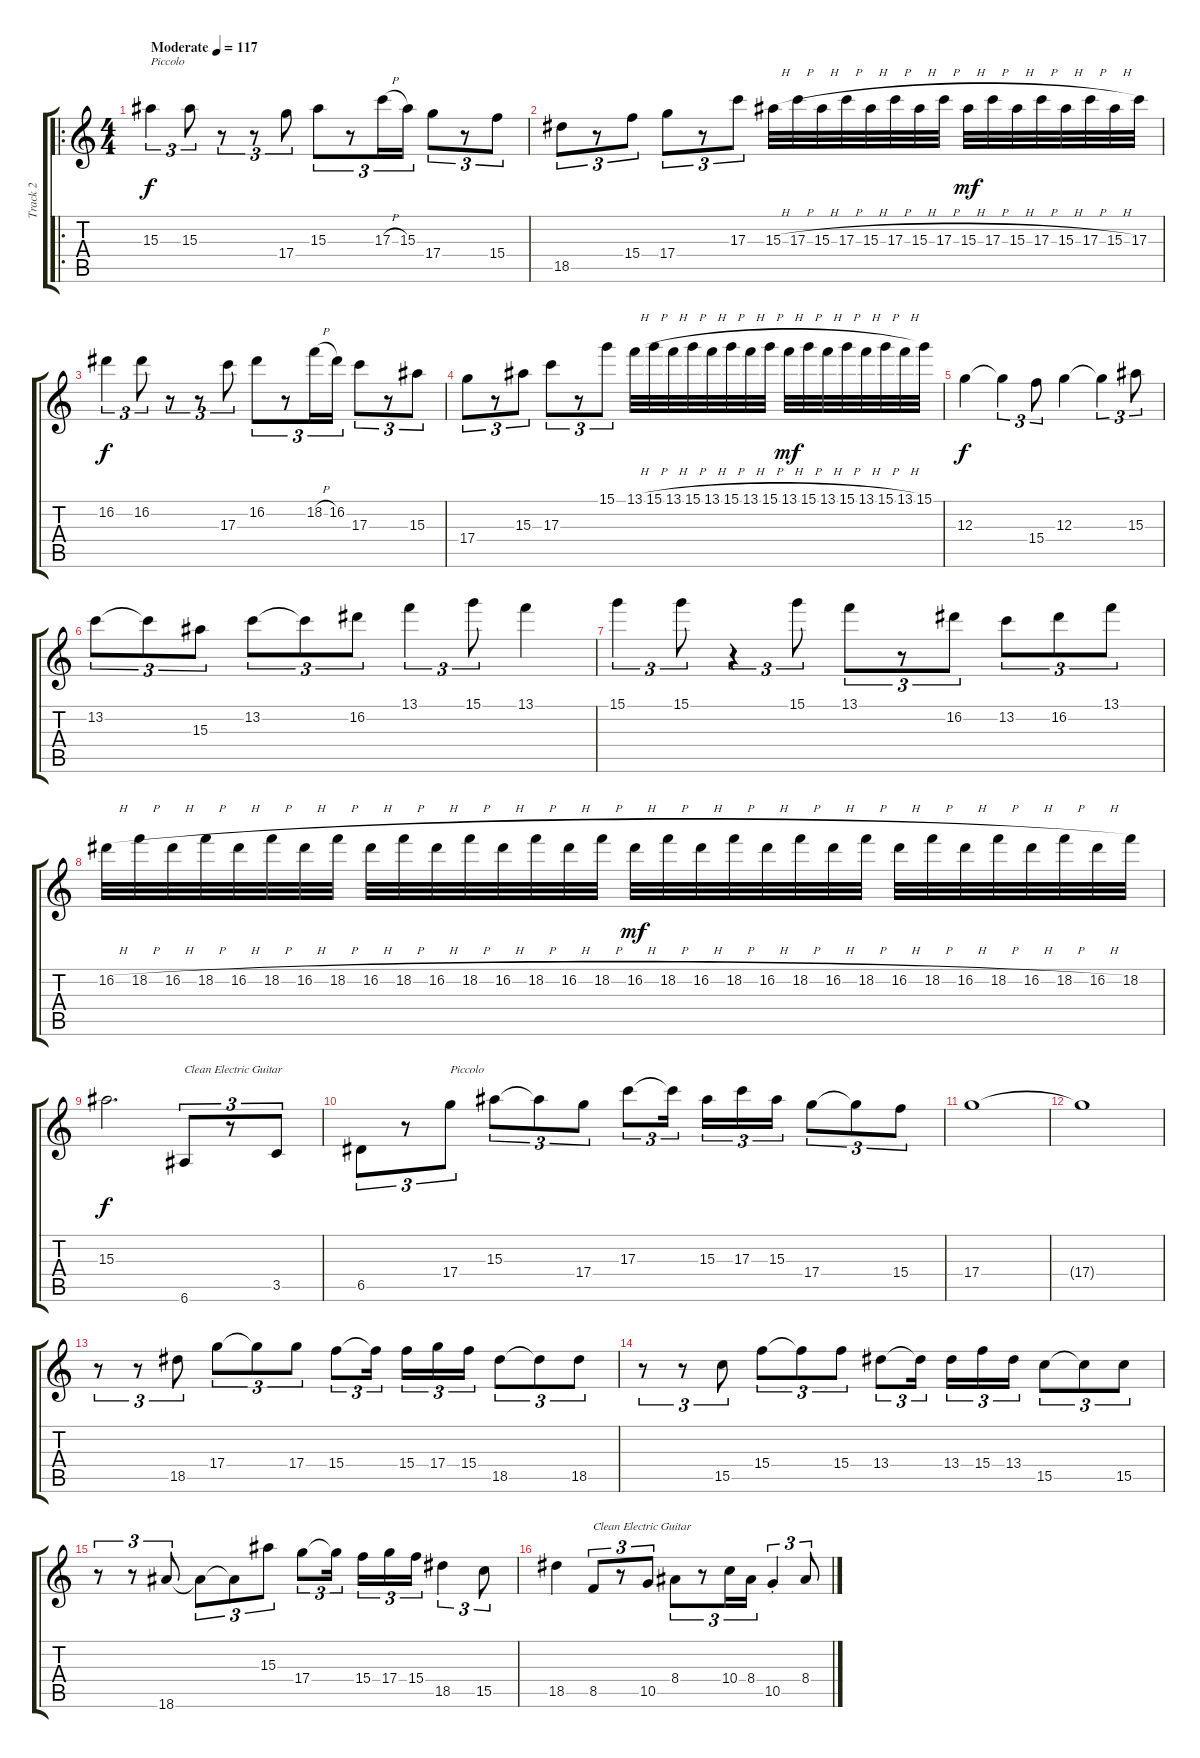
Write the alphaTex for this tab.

\track ("Track 2" "Track 2") {instrument piccolo}
\staff {score tabs}
\tuning (E5 B4 G4 D4 A3 E3) {hide}
\ro
\ts (4 4)
\tempo (117 "Moderate")
\clef g2
\ks c
15.3.4{tu (3 2) txt "Piccolo" dy f instrument piccolo} 15.3.8{tu (3 2)} r.8{tu (3 2)} r.8{tu (3 2)} 17.4.8{tu (3 2)} 15.3.8{tu (3 2)} r.8{tu (3 2)} 17.3{h}.16{tu (3 2)} 15.3.16{tu (3 2)} 17.4.8{tu (3 2)} r.8{tu (3 2)} 15.4.8{tu (3 2)} |
18.5.8{tu (3 2)} r.8{tu (3 2)} 15.4.8{tu (3 2)} 17.4.8{tu (3 2)} r.8{tu (3 2)} 17.3.8{tu (3 2)} 15.3{h}.32 17.3{h}.32 15.3{h}.32 17.3{h}.32 15.3{h}.32 17.3{h}.32 15.3{h}.32 17.3{h}.32 15.3{h}.32{dy mf} 17.3{h}.32 15.3{h}.32 17.3{h}.32 15.3{h}.32 17.3{h}.32 15.3{h}.32 17.3.32 |
16.2.4{tu (3 2) dy f} 16.2.8{tu (3 2)} r.8{tu (3 2)} r.8{tu (3 2)} 17.3.8{tu (3 2)} 16.2.8{tu (3 2)} r.8{tu (3 2)} 18.2{h}.16{tu (3 2)} 16.2.16{tu (3 2)} 17.3.8{tu (3 2)} r.8{tu (3 2)} 15.3.8{tu (3 2)} |
17.4.8{tu (3 2)} r.8{tu (3 2)} 15.3.8{tu (3 2)} 17.3.8{tu (3 2)} r.8{tu (3 2)} 15.1.8{tu (3 2)} 13.1{h}.32 15.1{h}.32 13.1{h}.32 15.1{h}.32 13.1{h}.32 15.1{h}.32 13.1{h}.32 15.1{h}.32 13.1{h}.32{dy mf} 15.1{h}.32 13.1{h}.32 15.1{h}.32 13.1{h}.32 15.1{h}.32 13.1{h}.32 15.1.32 |
12.3.4{dy f} 12.3{t}.4{tu (3 2)} 15.4.8{tu (3 2)} 12.3.4 12.3{t}.4{tu (3 2)} 15.3.8{tu (3 2)} |
13.2.8{tu (3 2)} 13.2{t}.8{tu (3 2)} 15.3.8{tu (3 2)} 13.2.8{tu (3 2)} 13.2{t}.8{tu (3 2)} 16.2.8{tu (3 2)} 13.1.4{tu (3 2)} 15.1.8{tu (3 2)} 13.1.4 |
15.1.4{tu (3 2)} 15.1.8{tu (3 2)} r.4{tu (3 2)} 15.1.8{tu (3 2)} 13.1.8{tu (3 2)} r.8{tu (3 2)} 16.2.8{tu (3 2)} 13.2.8{tu (3 2)} 16.2.8{tu (3 2)} 13.1.8{tu (3 2)} |
16.2{h}.32 18.2{h}.32 16.2{h}.32 18.2{h}.32 16.2{h}.32 18.2{h}.32 16.2{h}.32 18.2{h}.32 16.2{h}.32 18.2{h}.32 16.2{h}.32 18.2{h}.32 16.2{h}.32 18.2{h}.32 16.2{h}.32 18.2{h}.32 16.2{h}.32{dy mf} 18.2{h}.32 16.2{h}.32 18.2{h}.32 16.2{h}.32 18.2{h}.32 16.2{h}.32 18.2{h}.32 16.2{h}.32 18.2{h}.32 16.2{h}.32 18.2{h}.32 16.2{h}.32 18.2{h}.32 16.2{h}.32 18.2.32 |
15.3.2{d dy f} 6.6.8{tu (3 2) txt "Clean Electric Guitar" instrument electricguitarclean} r.8{tu (3 2)} 3.5.8{tu (3 2)} |
6.5.8{tu (3 2)} r.8{tu (3 2)} 17.4.8{tu (3 2) txt "Piccolo" instrument piccolo} 15.3.8{tu (3 2)} 15.3{t}.8{tu (3 2)} 17.4.8{tu (3 2)} 17.3.8{tu (3 2)} 17.3{t}.16{tu (3 2) beam splitsecondary} 15.3.16{tu (3 2)} 17.3.16{tu (3 2)} 15.3.16{tu (3 2)} 17.4.8{tu (3 2)} 17.4{t}.8{tu (3 2)} 15.4.8{tu (3 2)} |
17.4.1 |
17.4{t}.1 |
r.8{tu (3 2)} r.8{tu (3 2)} 18.5.8{tu (3 2)} 17.4.8{tu (3 2)} 17.4{t}.8{tu (3 2)} 17.4.8{tu (3 2)} 15.4.8{tu (3 2)} 15.4{t}.16{tu (3 2) beam splitsecondary} 15.4.16{tu (3 2)} 17.4.16{tu (3 2)} 15.4.16{tu (3 2)} 18.5.8{tu (3 2)} 18.5{t}.8{tu (3 2)} 18.5.8{tu (3 2)} |
r.8{tu (3 2)} r.8{tu (3 2)} 15.5.8{tu (3 2)} 15.4.8{tu (3 2)} 15.4{t}.8{tu (3 2)} 15.4.8{tu (3 2)} 13.4.8{tu (3 2)} 13.4{t}.16{tu (3 2) beam splitsecondary} 13.4.16{tu (3 2)} 15.4.16{tu (3 2)} 13.4.16{tu (3 2)} 15.5.8{tu (3 2)} 15.5{t}.8{tu (3 2)} 15.5.8{tu (3 2)} |
r.8{tu (3 2)} r.8{tu (3 2)} 18.6.8{tu (3 2)} 18.6{t}.8{tu (3 2)} 18.6{t}.8{tu (3 2)} 15.3.8{tu (3 2)} 17.4.8{tu (3 2)} 17.4{t}.16{tu (3 2) beam splitsecondary} 15.4.16{tu (3 2)} 17.4.16{tu (3 2)} 15.4.16{tu (3 2)} 18.5.4{tu (3 2)} 15.5.8{tu (3 2)} |
18.5.4 8.5.8{tu (3 2) txt "Clean Electric Guitar" instrument electricguitarclean} r.8{tu (3 2)} 10.5.8{tu (3 2)} 8.4.8{tu (3 2)} r.8{tu (3 2)} 10.4.16{tu (3 2)} 8.4.16{tu (3 2)} 10.5{st}.4{tu (3 2)} 8.4.8{tu (3 2)}
